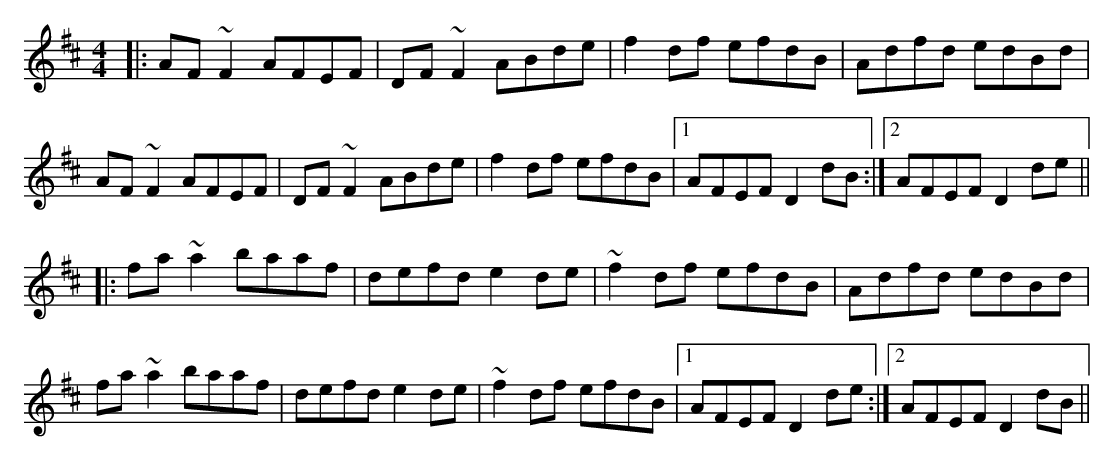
X:1
M:4/4
K:D
|:AF ~F2 AFEF|DF ~F2 ABde|f2 df efdB|Adfd edBd|
AF ~F2 AFEF|DF ~F2 ABde|f2 df efdB|1 AFEF D2 dB:|2 AFEF D2 de||
|:fa ~a2 baaf|defd e2 de|~f2 df efdB|Adfd edBd|
fa ~a2 baaf|defd e2 de|~f2 df efdB|1 AFEF D2 de:|2 AFEF D2 dB||
